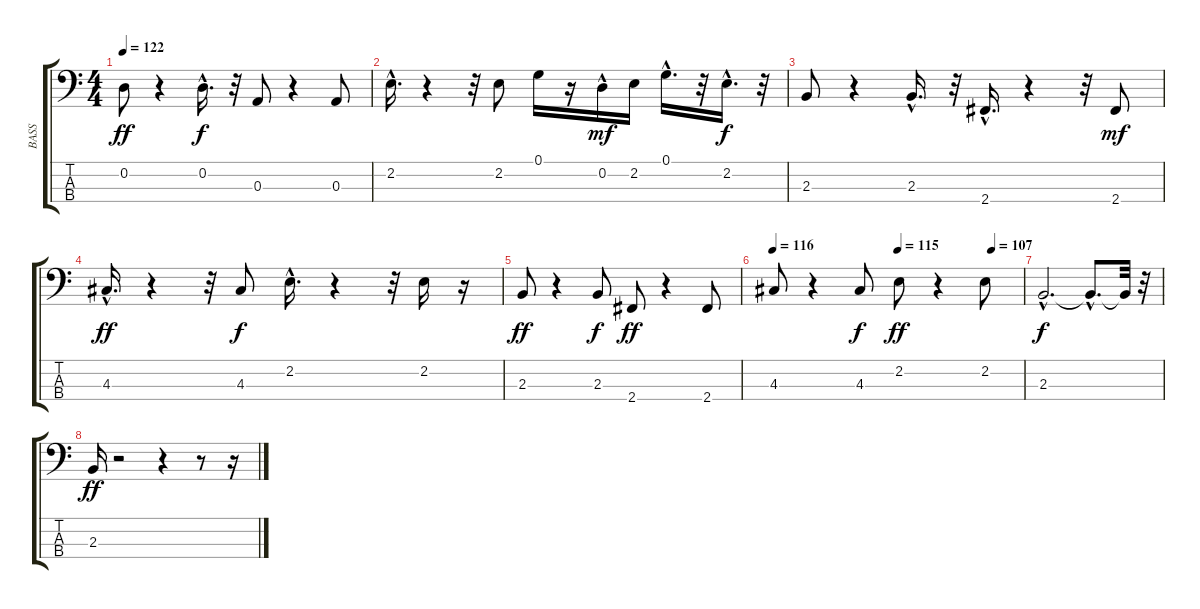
\track ("BASS" "BASS") {instrument electricbassfinger}
\staff {score tabs}
\tuning (G2 D2 A1 E1) {hide}
\ts (4 4)
\tempo 122
\clef f4
\ks c
0.2.8{dy ff} r.4 0.2{hac}.16{d dy f} r.32 0.3.8 r.4 0.3.8 |
2.2{hac}.16{d} r.4 r.32 2.2.8 0.1.16 r.16 0.2{hac}.16{dy mf} 2.2.16 0.1{hac}.16{d} r.32 2.2{hac}.16{d dy f} r.32 |
2.3.8 r.4 2.3{hac}.16{d} r.32 2.4{hac}.16{d} r.4 r.32 2.4.8{dy mf} |
4.3{hac}.16{d dy ff} r.4 r.32 4.3.8{dy f} 2.2{hac}.16{d} r.4 r.32 2.2.16 r.16 |
2.3.8{dy ff} r.4 2.3.8{dy f} 2.4.8{dy ff} r.4 2.4.8 |
\tempo 116
\tempo (115 0.5)
\tempo (107 0.875)
4.3.8 r.4 4.3.8{dy f} 2.2.8{dy ff} r.4 2.2.8 |
2.3{hac}.2{d dy f} 2.3{hac t}.8{d} 2.3{t}.32 r.32 |
2.3.16{dy ff} r.2 r.4 r.8 r.16
